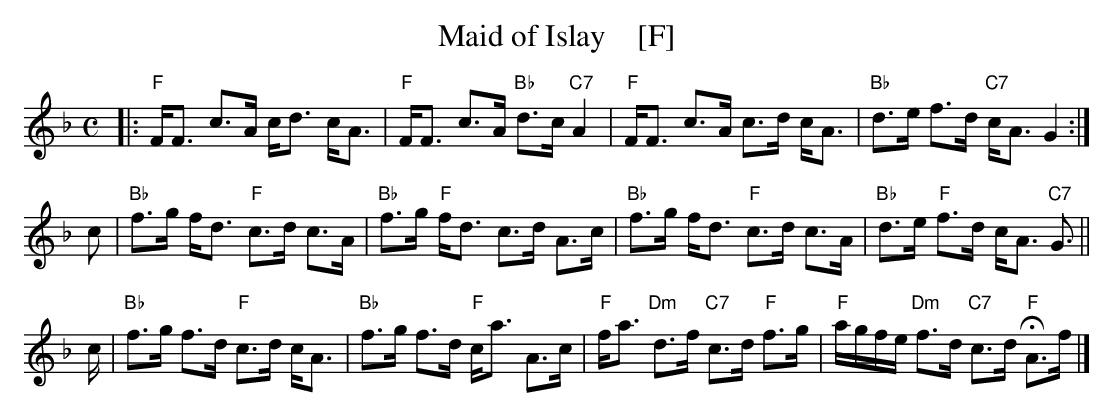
X:1
T: Maid of Islay    [F]
M: C
L: 1/8
K: F
|:\
"F"F<F c>A c<d c<A | "F"F<F c>A "Bb"d>c "C7"A2 |\
"F"F<F c>A c>d c<A | "Bb"d>e f>d "C7"c<A G2 :|
c |\
"Bb"f>g f<d "F"c>d c>A | "Bb"f>g "F"f<d c>d A>c |\
"Bb"f>g f<d "F"c>d c>A | "Bb"d>e "F"f>d c<A "C7"G> ||
c |\
"Bb"f>g f>d "F"c>d c<A | "Bb"f>g f>d "F"c<a A>c |\
"F"f<a "Dm"d>f "C7"c>d "F"f>g | "F"a/g/f/e/ "Dm"f>d "C7"c>d "F"HA>f |]
